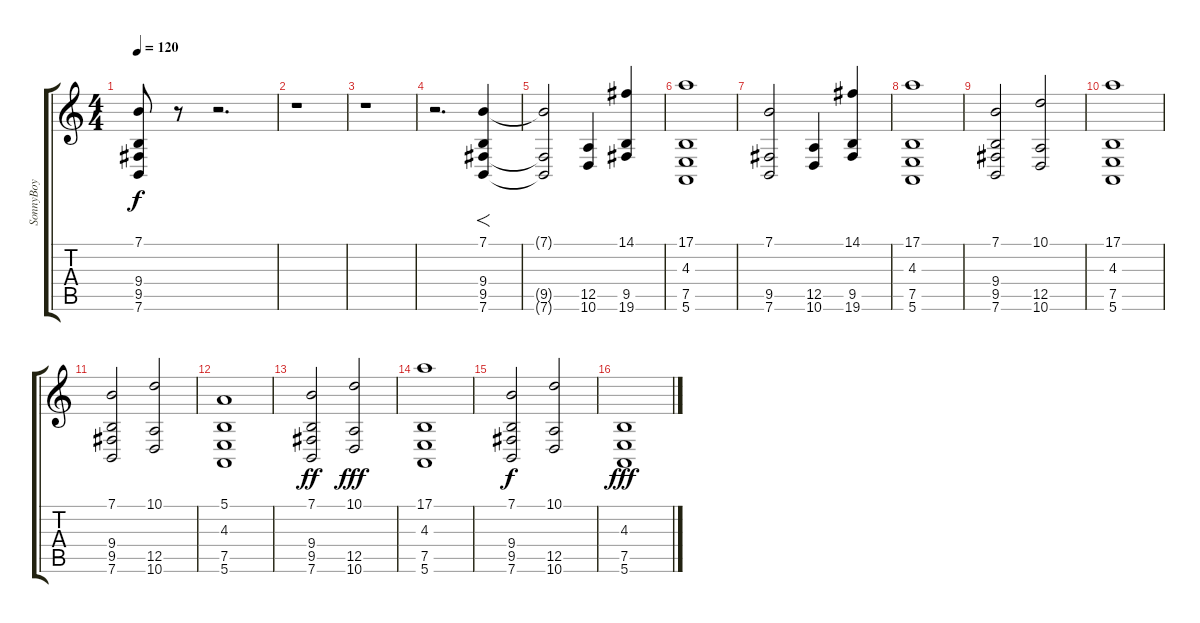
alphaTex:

\track ("SonnyBoy" "SonnyBoy") {instrument stringensemble1}
\staff {score tabs}
\tuning (E4 B3 G3 D3 A2 E2) {hide}
\ts (4 4)
\tempo 120
\clef g2
\ks c
(7.1 9.4 9.5 7.6).8{dy f} r.8 r.2{d} |
r.1 |
r.1 |
r.2{d} (7.1 9.4 9.5 7.6).4{f} |
(7.1{t} 9.5{t} 7.6{t}).2 (12.5 10.6).4 (14.1 9.5 19.6).4 |
(17.1 4.3 7.5 5.6).1 |
(7.1 9.5 7.6).2 (12.5 10.6).4 (14.1 9.5 19.6).4 |
(17.1 4.3 7.5 5.6).1 |
(7.1 9.4 9.5 7.6).2 (10.1 12.5 10.6).2 |
(17.1 4.3 7.5 5.6).1 |
(7.1 9.4 9.5 7.6).2 (10.1 12.5 10.6).2 |
(5.1 4.3 7.5 5.6).1 |
(7.1 9.4 9.5 7.6).2{dy ff} (10.1 12.5 10.6).2{dy fff} |
(17.1 4.3 7.5 5.6).1 |
(7.1 9.4 9.5 7.6).2{dy f} (10.1 12.5 10.6).2 |
(4.3 7.5 5.6).1{dy fff}
